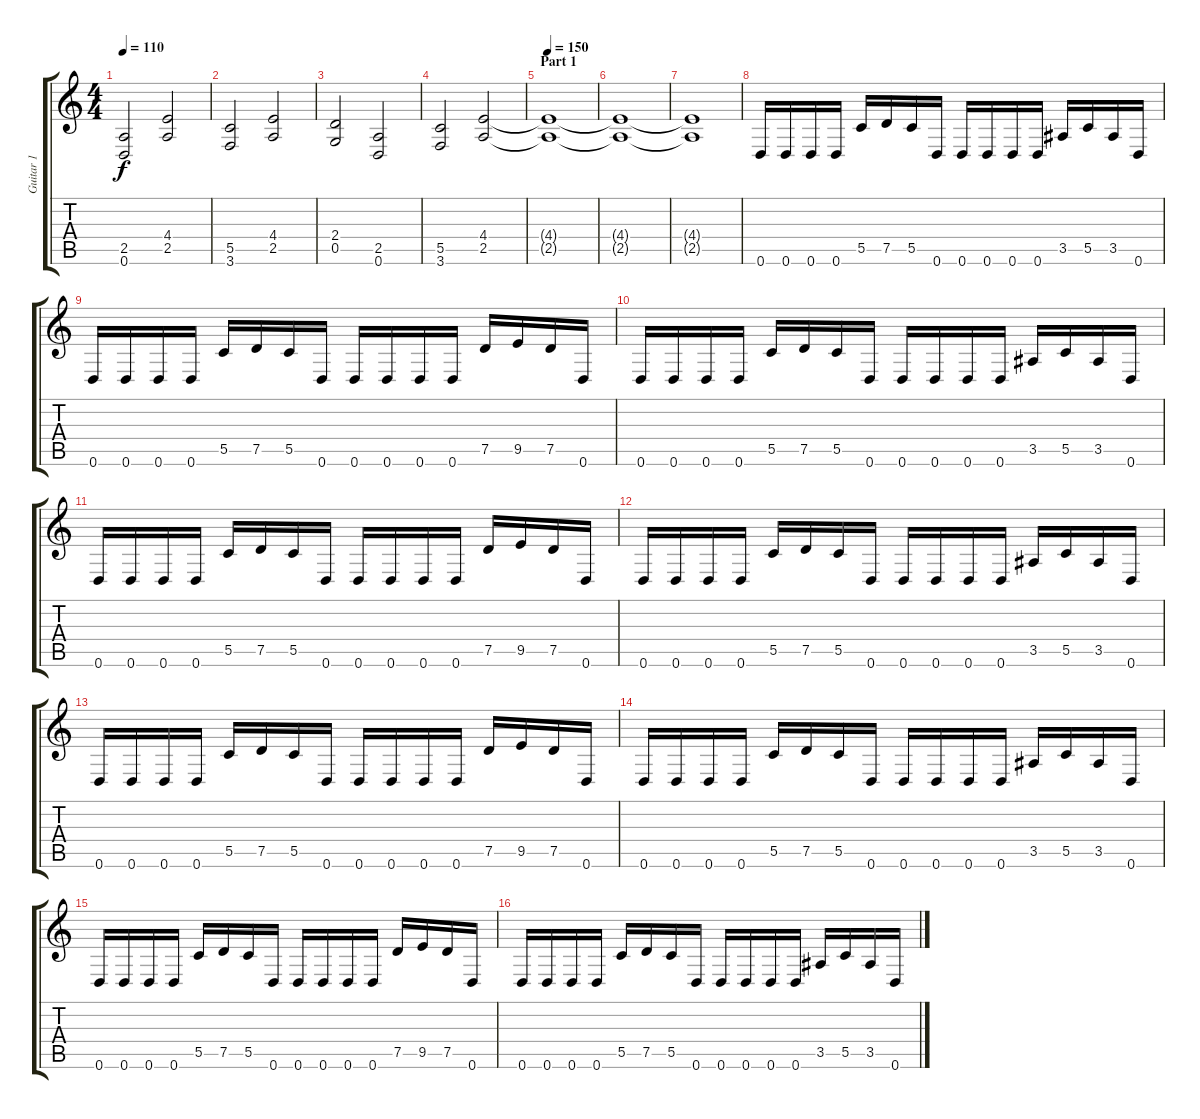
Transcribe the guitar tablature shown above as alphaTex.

\track ("Guitar 1" "Guitar 1") {instrument distortionguitar}
\staff {score tabs}
\tuning (D4 A3 F3 C3 G2 D2) {hide}
\ts (4 4)
\tempo 110
\clef g2
\ks c
(2.5 0.6).2{dy f} (4.4 2.5).2 |
(5.5 3.6).2 (4.4 2.5).2 |
(2.4 0.5).2 (2.5 0.6).2 |
(5.5 3.6).2 (4.4 2.5).2 |
\section ("" "Part 1")
\tempo 150
(4.4{t} 2.5{t}).1 |
(4.4{t} 2.5{t}).1 |
(4.4{t} 2.5{t}).1 |
0.6.16 0.6.16 0.6.16 0.6.16 5.5.16 7.5.16 5.5.16 0.6.16 0.6.16 0.6.16 0.6.16 0.6.16 3.5.16 5.5.16 3.5.16 0.6.16 |
0.6.16 0.6.16 0.6.16 0.6.16 5.5.16 7.5.16 5.5.16 0.6.16 0.6.16 0.6.16 0.6.16 0.6.16 7.5.16 9.5.16 7.5.16 0.6.16 |
0.6.16 0.6.16 0.6.16 0.6.16 5.5.16 7.5.16 5.5.16 0.6.16 0.6.16 0.6.16 0.6.16 0.6.16 3.5.16 5.5.16 3.5.16 0.6.16 |
0.6.16 0.6.16 0.6.16 0.6.16 5.5.16 7.5.16 5.5.16 0.6.16 0.6.16 0.6.16 0.6.16 0.6.16 7.5.16 9.5.16 7.5.16 0.6.16 |
0.6.16 0.6.16 0.6.16 0.6.16 5.5.16 7.5.16 5.5.16 0.6.16 0.6.16 0.6.16 0.6.16 0.6.16 3.5.16 5.5.16 3.5.16 0.6.16 |
0.6.16 0.6.16 0.6.16 0.6.16 5.5.16 7.5.16 5.5.16 0.6.16 0.6.16 0.6.16 0.6.16 0.6.16 7.5.16 9.5.16 7.5.16 0.6.16 |
0.6.16 0.6.16 0.6.16 0.6.16 5.5.16 7.5.16 5.5.16 0.6.16 0.6.16 0.6.16 0.6.16 0.6.16 3.5.16 5.5.16 3.5.16 0.6.16 |
0.6.16 0.6.16 0.6.16 0.6.16 5.5.16 7.5.16 5.5.16 0.6.16 0.6.16 0.6.16 0.6.16 0.6.16 7.5.16 9.5.16 7.5.16 0.6.16 |
0.6.16 0.6.16 0.6.16 0.6.16 5.5.16 7.5.16 5.5.16 0.6.16 0.6.16 0.6.16 0.6.16 0.6.16 3.5.16 5.5.16 3.5.16 0.6.16
